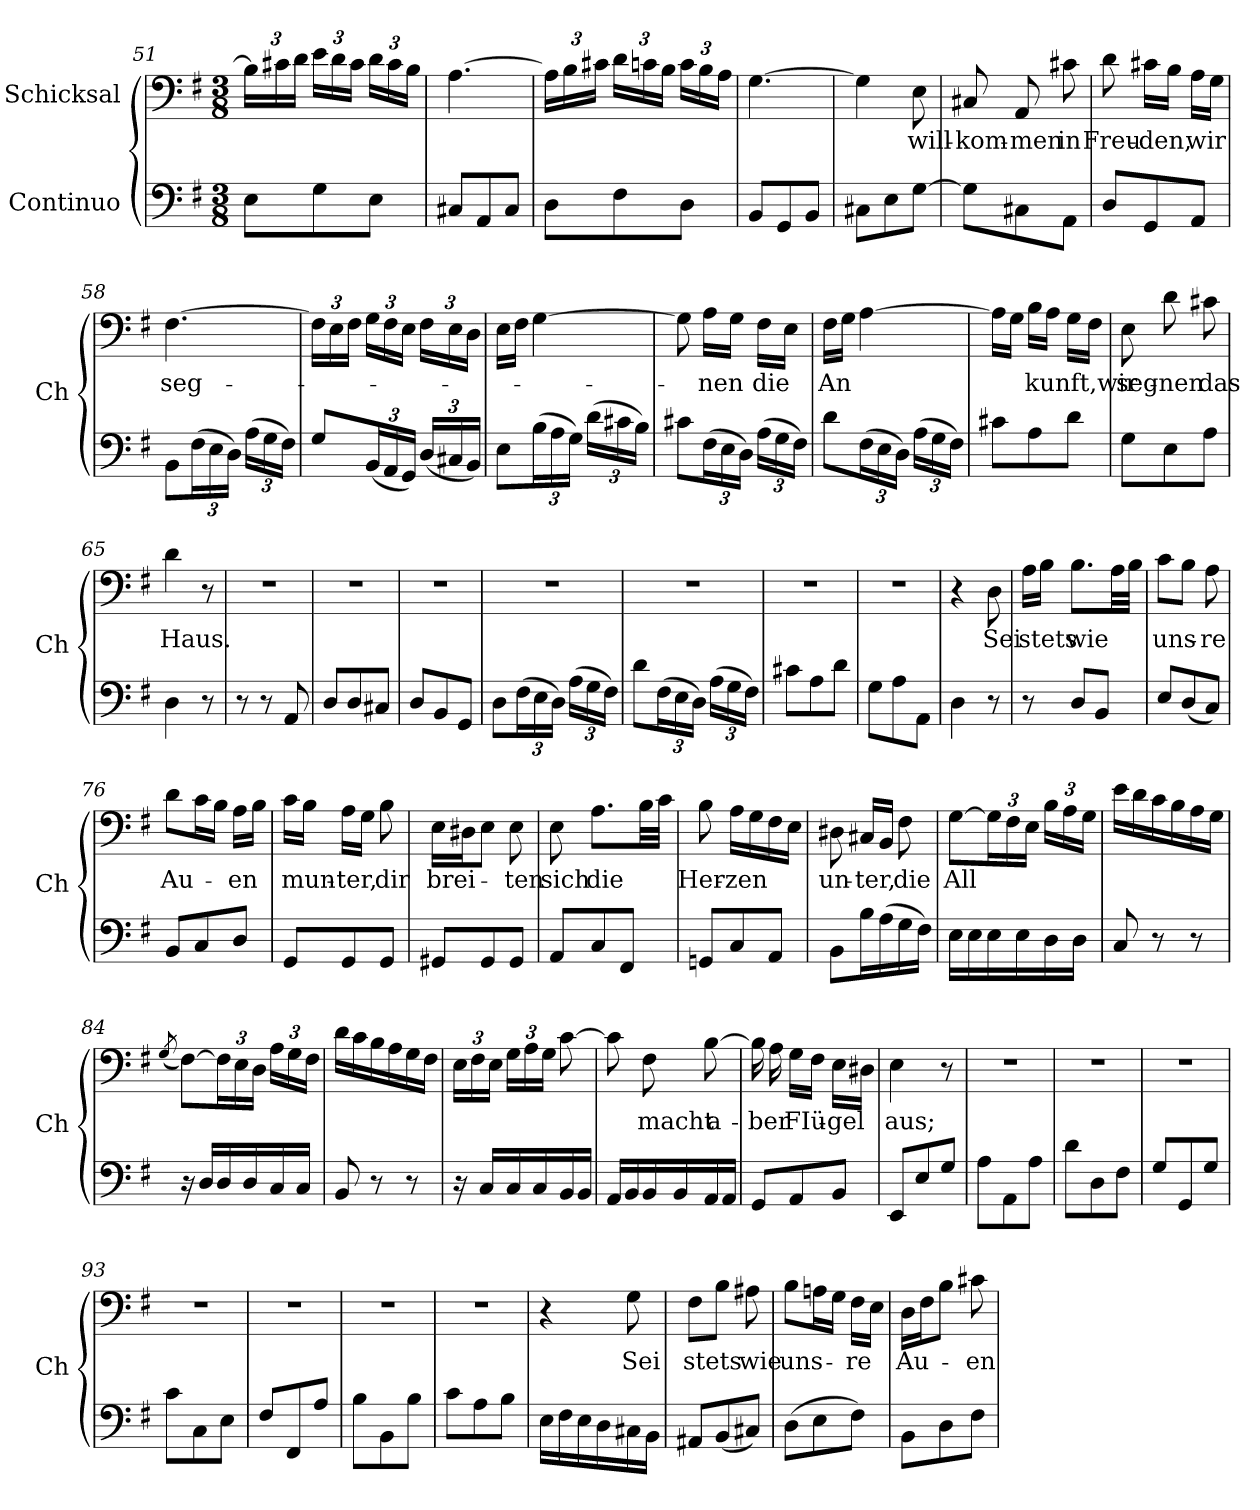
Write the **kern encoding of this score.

**kern	**kern	**text
*part2	*part1	*part1
*staff2	*staff1	*staff1
*I"Continuo	*I"Schicksal	*
*	*I'Ch	*
*clefF4	*clefF4	*
*k[f#]	*k[f#]	*
*M3/8	*M3/8	*
*	*Xbrackettup	*
=51	=51	=51
8E\L	24B\LL]	.
.	24c#X\	.
.	24d\JJ	.
8G\	24e\LL	.
.	24d\	.
.	24c#\JJ	.
8E\J	24d\LL	.
.	24c#\	.
.	24B\JJ	.
=52	=52	=52
8C#X/L	[4.A\	.
8AA/	.	.
8C#/J	.	.
=53	=53	=53
8D\L	24A\LL]	.
.	24B\	.
.	24c#X\JJ	.
8F#\	24d\LL	.
.	24cn\	.
.	24B\JJ	.
8D\J	24c\LL	.
.	24B\	.
.	24A\JJ	.
=54	=54	=54
8BB/L	[>4.G\	.
8GG/	.	.
8BB/J	.	.
=55	=55	=55
8C#X\L	4G\]	.
8E\	.	.
!	!	!LO:LY:b
[>8G\J	8E\	will-
=56	=56	=56
!	!	!LO:LY:b
8G\L]	8C#X/	-kom-
!	!	!LO:LY:b
8C#X\	8AA/	-men
!	!	!LO:LY:b
8AA\J	8c#X\	in
!!LO:LB:g=z
=57	=57	=57
!	!	!LO:LY:b
8D/L	8d\	Freu-
!	!	!LO:LY:b
8GG/	16c#X\LL	-den,
.	16B\JJ	.
!	!	!LO:LY:b
8AA/J	16A\LL	wir
.	16G\JJ	.
=58	=58	=58
!	!	!LO:LY:b
8BB\L	[4.F#\	seg-
(24F#\L	.	.
24E\	.	.
24D\JJ)	.	.
(24A\LL	.	.
24G\	.	.
24F#\JJ)	.	.
=59	=59	=59
8G/L	24F#\LL]	.
.	24E\	.
.	24F#\JJ	.
*Xbrackettup	*	*
(24BB/L	24G\LL	.
24AA/	24F#\	.
24GG/JJ)	24E\JJ	.
(24D/LL	24F#\LL	.
24C#X/	24E\	.
24BB/JJ)	24D\JJ	.
=60	=60	=60
8E\L	16E\LL	.
.	16F#\JJ	.
*brackettup	*	*
(24B\L	[4G\	.
24A\	.	.
24G\JJ)	.	.
(24d\LL	.	.
24c#X\	.	.
24B\JJ)	.	.
=61	=61	=61
8c#X\L	8G\]	.
!	!	!LO:LY:b
(24F#\L	16A\LL	-nen
24E\	.	.
.	16G\JJ	.
24D\JJ)	.	.
!	!	!LO:LY:b
(24A\LL	16F#\LL	die
24G\	.	.
.	16E\JJ	.
24F#\JJ)	.	.
=62	=62	=62
!	!	!LO:LY:b
8d\L	16F#\LL	An-
.	16G\JJ	.
(24F#\L	[>4A\	.
24E\	.	.
24D\JJ)	.	.
(24A\LL	.	.
24G\	.	.
24F#\JJ)	.	.
!!LO:LB:g=z
=63	=63	=63
8c#X\L	16A\LL]	.
!	!	!LO:LY:b
.	16G\JJ	--
8A\	16B\LL	.
!	!	!LO:LY:b
.	16A\JJ	kunft,wir
8d\J	16G\LL	.
.	16F#\JJ	.
=64	=64	=64
!	!	!LO:LY:b
8G\L	8E\	seg-
!	!	!LO:LY:b
8E\	8d\	-nen
!	!	!LO:LY:b
8A\J	8c#X\	das
=65	=65	=65
!	!	!LO:LY:b
4D\	4d\	Haus.
8r	8r	.
=66	=66	=66
8r	4.r	.
8r	.	.
8AA/	.	.
=67	=67	=67
8D/L	4.r	.
8D/	.	.
8C#X/J	.	.
=68	=68	=68
8D/L	4.r	.
8BB/	.	.
8GG/J	.	.
=69	=69	=69
8D\L	4.r	.
(24F#\L	.	.
24E\	.	.
24D\JJ)	.	.
(24A\LL	.	.
24G\	.	.
24F#\JJ)	.	.
=70	=70	=70
8d\L	4.r	.
(24F#\L	.	.
24E\	.	.
24D\JJ)	.	.
(24A\LL	.	.
24G\	.	.
24F#\JJ)	.	.
=71	=71	=71
8c#X\L	4.r	.
8A\	.	.
8d\J	.	.
!!LO:LB:g=z
=72	=72	=72
8G\L	4.r	.
8A\	.	.
8AA\J	.	.
=73	=73	=73
4D\	4r	.
!	!	!LO:LY:b
8r	8D\	Sei
=74	=74	=74
8r	16A\LL	.
!	!	!LO:LY:b
.	16B\JJ	stets
!	!	!LO:LY:b
8D/L	8.B\L	wie
8BB/J	.	.
.	32A\LL	.
.	32B\JJJ	.
=75	=75	=75
!	!	!LO:LY:b
8E/L	8c\L	uns-
(8D/	8B\J	.
!	!	!LO:LY:b
8C/J)	8A\	-re
=76	=76	=76
!	!	!LO:LY:b
8BB/L	8d\L	Au-
8C/	16c\L	.
.	16B\JJ	.
!	!	!LO:LY:b
8D/J	16A\LL	-en
.	16B\JJ	.
=77	=77	=77
8GG/L	16c\LL	.
!	!	!LO:LY:b
.	16B\JJ	mun-
!	!	!LO:LY:b
8GG/	16A\LL	-ter,
.	16G\JJ	.
!	!	!LO:LY:b
8GG/J	8B\	dir
=78	=78	=78
!	!	!LO:LY:b
8GG#X/L	16E\LL	brei-
.	16D#X\J	.
8GG#/	8E\J	.
!	!	!LO:LY:b
8GG#/J	8E\	-ten
=79	=79	=79
!	!	!LO:LY:b
8AA/L	8E\	sich
!	!	!LO:LY:b
8C/	8.A\L	die
8FF#/J	.	.
.	32B\LL	.
.	32c\JJJ	.
=80	=80	=80
!	!	!LO:LY:b
8GGn/L	8B\	Her-
!	!	!LO:LY:b
8C/	16A\LL	-zen
.	16G\	.
8AA/J	16F#\	.
.	16E\JJ	.
!!LO:PB:g=z
=81	=81	=81
!	!	!LO:LY:b
8BB\L	8D#X\	un-
!	!	!LO:LY:b
16B\L	16C#X/LL	-ter,
(16A\	16BB/JJ	.
!	!	!LO:LY:b
16G\	8F#\	die
16F#\JJ)	.	.
=82	=82	=82
!	!	!LO:LY:b
16E\LL	[>8G\L	All
16E\	.	.
16E\	24G\L]	.
!	!	!LO:LY:b
.	24F#\	---
16E\	.	.
.	24E\JJ	.
16D\	24B\LL	.
!	!	!LO:LY:b
.	24A\	---
16D\JJ	.	.
.	24G\JJ	.
=83	=83	=83
!	!	!LO:LY:b
8C/	16e\LL	---
.	16d\	.
8r	16c\	.
.	16B\	.
!	!	!LO:LY:b
8r	16A\	---
.	16G\JJ	.
=84	=84	=84
.	(8qG/	.
16r	[>8F#\L)	.
16D/LL	.	.
16D/	24F#\L]	.
!	!	!LO:LY:b
.	24E\	---
16D/	.	.
.	24D\JJ	.
16C/	24A\LL	.
!	!	!LO:LY:b
.	24G\	---
16C/JJ	.	.
.	24F#\JJ	.
=85	=85	=85
8BB/	16d\LL	.
.	16c\	.
8r	16B\	.
.	16A\	.
8r	16G\	.
!	!	!LO:LY:b
.	16F#\JJ	--
=86	=86	=86
16r	24E\LL	.
.	24F#\	.
16C/LL	.	.
.	24E\JJ	.
16C/	24G\LL	.
.	24A\	.
16C/	.	.
.	24G\JJ	.
16BB/	[8c\	.
16BB/JJ	.	.
=87	=87	=87
16AA/LL	8c\]	.
16BB/	.	.
!	!	!LO:LY:b
16BB/	8F#\	-macht
16BB/	.	.
!	!	!LO:LY:b
16AA/	[>8B\	a-
16AA/JJ	.	.
!!LO:LB:g=z
=88	=88	=88
8GG/L	16B\]	.
!	!	!LO:LY:b
.	16A\	-ber
!	!	!LO:LY:b
8AA/	16G\LL	FIü-
.	16F#\JJ	.
!	!	!LO:LY:b
8BB/J	16E\LL	-gel
.	16D#X\JJ	.
=89	=89	=89
!	!	!LO:LY:b
8EE/L	4E\	aus;
8E/	.	.
8G/J	8r	.
=90	=90	=90
8A\L	4.r	.
8AA\	.	.
8A\J	.	.
=91	=91	=91
8d\L	4.r	.
8D\	.	.
8F#\J	.	.
=92	=92	=92
8G/L	4.r	.
8GG/	.	.
8G/J	.	.
=93	=93	=93
8c\L	4.r	.
8C\	.	.
8E\J	.	.
=94	=94	=94
8F#/L	4.r	.
8FF#/	.	.
8A/J	.	.
=95	=95	=95
8B\L	4.r	.
8BB\	.	.
8B\J	.	.
=96	=96	=96
8c\L	4.r	.
8A\	.	.
8B\J	.	.
=97	=97	=97
16E\LL	4r	.
16F#\	.	.
16E\	.	.
16D\	.	.
!	!	!LO:LY:b
16C#X\	8G\	Sei
16BB\JJ	.	.
!!LO:LB:g=z
=98	=98	=98
!	!	!LO:LY:b
8AA#X/L	8F#\L	stets
(8BB/	8B\J	.
!	!	!LO:LY:b
8C#X/J)	8A#X\	wie
=99	=99	=99
!	!	!LO:LY:b
(8D\L	8B\L	uns-
8E\	16An\L	.
.	16G\JJ	.
!	!	!LO:LY:b
8F#\J)	16F#\LL	-re
.	16E\JJ	.
=100	=100	=100
!	!	!LO:LY:b
8BB\L	16D\LL	Au-
.	16F#\J	.
8D\	8B\J	.
!	!	!LO:LY:b
8F#\J	8c#X\	-en
=	=	=
*-	*-	*-
